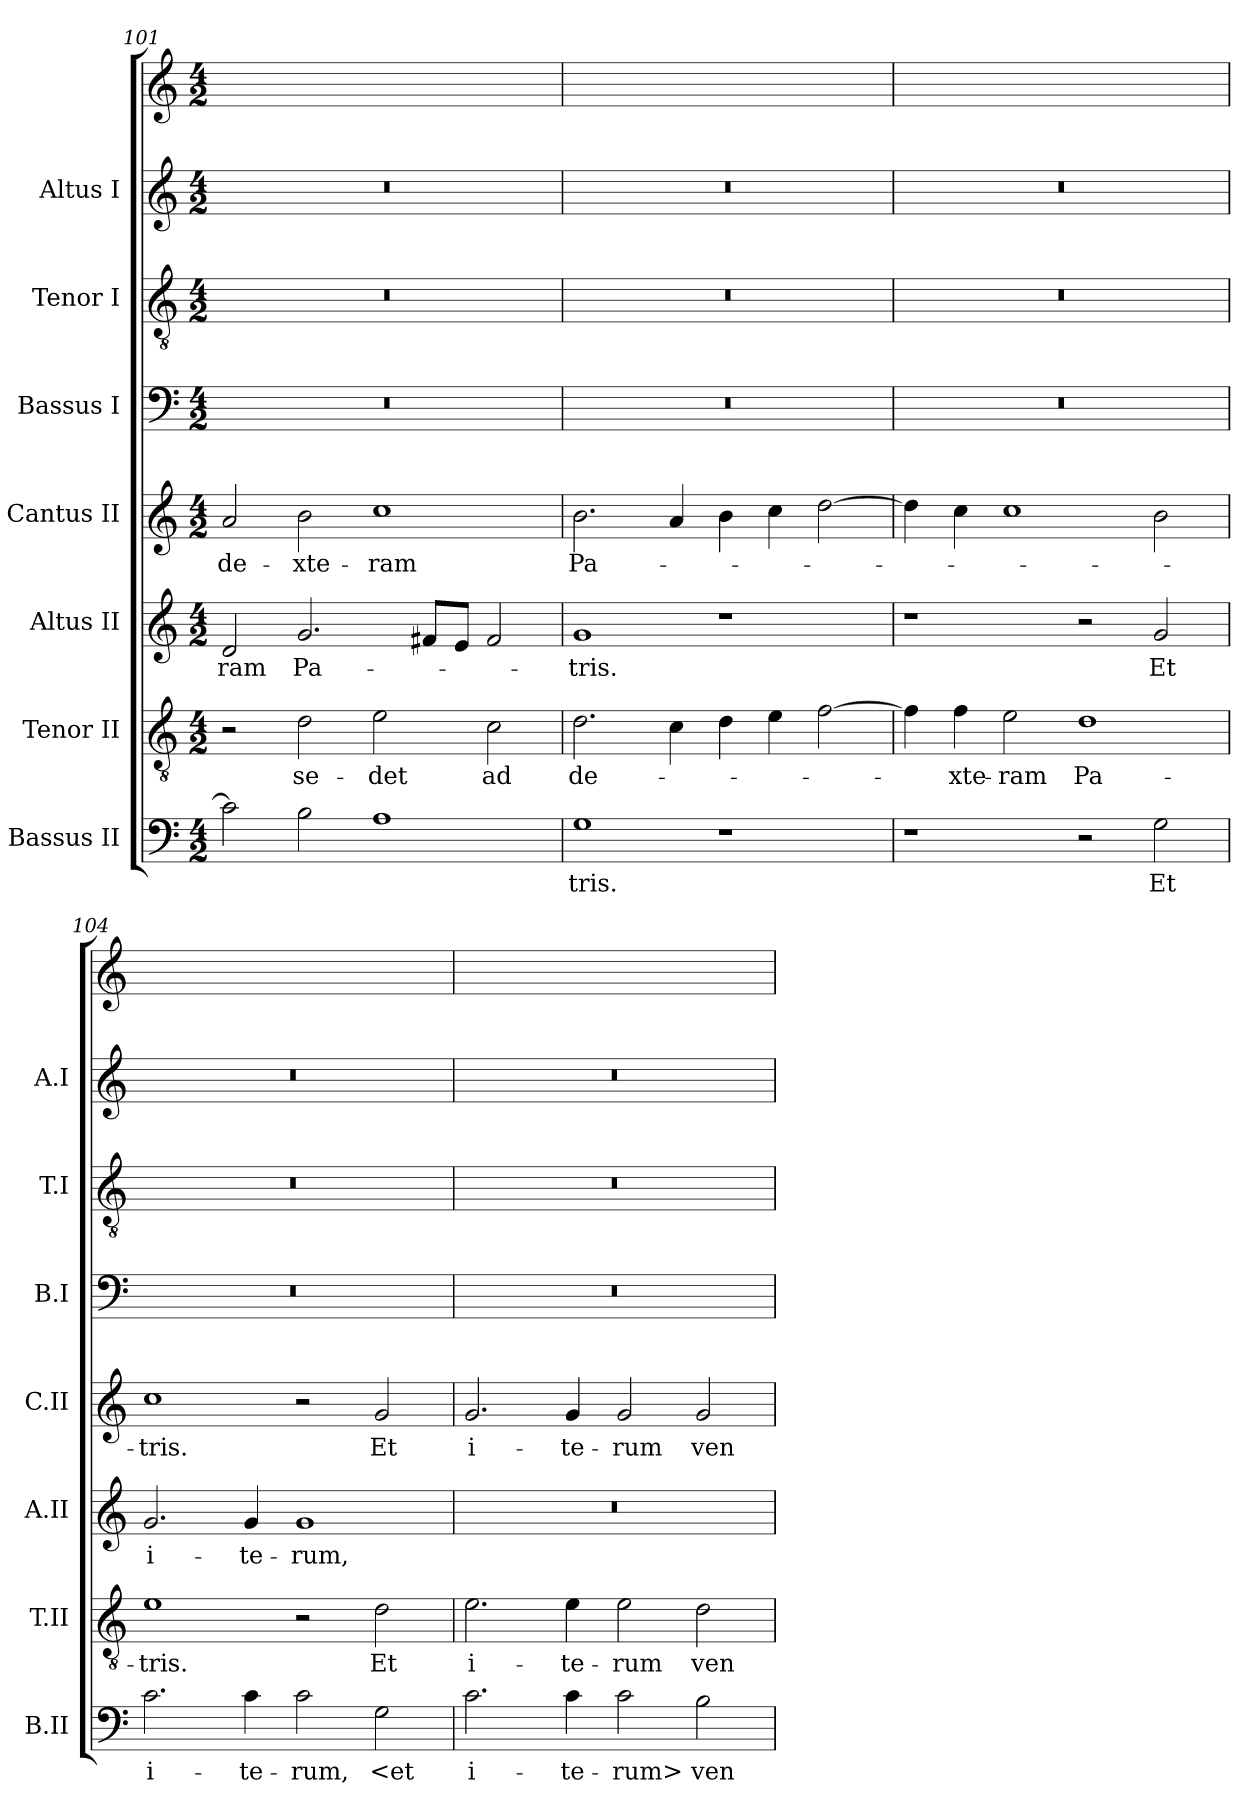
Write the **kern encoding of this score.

**kern	**text	**kern	**text	**kern	**text	**kern	**text	**kern	**kern	**kern	**kern
*part8	*part8	*part7	*part7	*part6	*part6	*part5	*part5	*part4	*part3	*part2	*part1
*staff8	*staff8	*staff7	*staff7	*staff6	*staff6	*staff5	*staff5	*staff4	*staff3	*staff2	*staff1
*I"Bassus II	*	*I"Tenor II	*	*I"Altus II	*	*I"Cantus II	*	*I"Bassus I	*I"Tenor I	*I"Altus I	*
*I'B.II	*	*I'T.II	*	*I'A.II	*	*I'C.II	*	*I'B.I	*I'T.I	*I'A.I	*
*clefF4	*	*clefGv2	*	*clefG2	*	*clefG2	*	*clefF4	*clefGv2	*clefG2	*clefG2
*	*	*ITrd7c12	*	*	*	*	*	*	*ITrd7c12	*	*
*k[]	*	*k[]	*	*k[]	*	*k[]	*	*k[]	*k[]	*k[]	*k[]
*C:	*	*C:	*	*C:	*	*C:	*	*C:	*C:	*C:	*C:
*M4/2	*	*M4/2	*	*M4/2	*	*M4/2	*	*M4/2	*M4/2	*M4/2	*M4/2
=101	=101	=101	=101	=101	=101	=101	=101	=101	=101	=101	=101
2c\]	.	2r	.	2d/	-ram	2a/	de-	0r	0r	0r	0ryy
2B\	.	2D\	se-	2.g/	Pa-	2b\	-xte-	.	.	.	.
1A\	.	2E\	-det	.	.	1cc\	-ram	.	.	.	.
.	.	.	.	8f#/L	.	.	.	.	.	.	.
.	.	.	.	8e/J	.	.	.	.	.	.	.
.	.	2C\	ad	2f#/	.	.	.	.	.	.	.
=102	=102	=102	=102	=102	=102	=102	=102	=102	=102	=102	=102
1G\	-tris.	2.D\	de-	1g/	-tris.	2.b\	Pa-	0r	0r	0r	0ryy
.	.	4C\	.	.	.	4a/	.	.	.	.	.
1r	.	4D\	.	1r	.	4b\	.	.	.	.	.
.	.	4E\	.	.	.	4cc\	.	.	.	.	.
.	.	[2F\	.	.	.	[2dd\	.	.	.	.	.
=103	=103	=103	=103	=103	=103	=103	=103	=103	=103	=103	=103
1r	.	4F\]	.	1r	.	4dd\]	.	0r	0r	0r	0ryy
.	.	4F\	-xte-	.	.	4cc\	.	.	.	.	.
.	.	2E\	-ram	.	.	1cc\	.	.	.	.	.
2r	.	1D\	Pa-	2r	.	.	.	.	.	.	.
2G\	Et	.	.	2g/	Et	2b\	.	.	.	.	.
=104	=104	=104	=104	=104	=104	=104	=104	=104	=104	=104	=104
2.c\	i-	1E\	-tris.	2.g/	i-	1cc\	-tris.	0r	0r	0r	0ryy
4c\	-te-	.	.	4g/	-te-	.	.	.	.	.	.
2c\	-rum,	2r	.	1g/	-rum,	2r	.	.	.	.	.
2G\	<et	2D\	Et	.	.	2g/	Et	.	.	.	.
=105	=105	=105	=105	=105	=105	=105	=105	=105	=105	=105	=105
2.c\	i-	2.E\	i-	0r	.	2.g/	i-	0r	0r	0r	0ryy
4c\	-te-	4E\	-te-	.	.	4g/	-te-	.	.	.	.
2c\	-rum>	2E\	-rum	.	.	2g/	-rum	.	.	.	.
2B\	ven-	2D\	ven-	.	.	2g/	ven-	.	.	.	.
=	=	=	=	=	=	=	=	=	=	=	=
*-	*-	*-	*-	*-	*-	*-	*-	*-	*-	*-	*-
